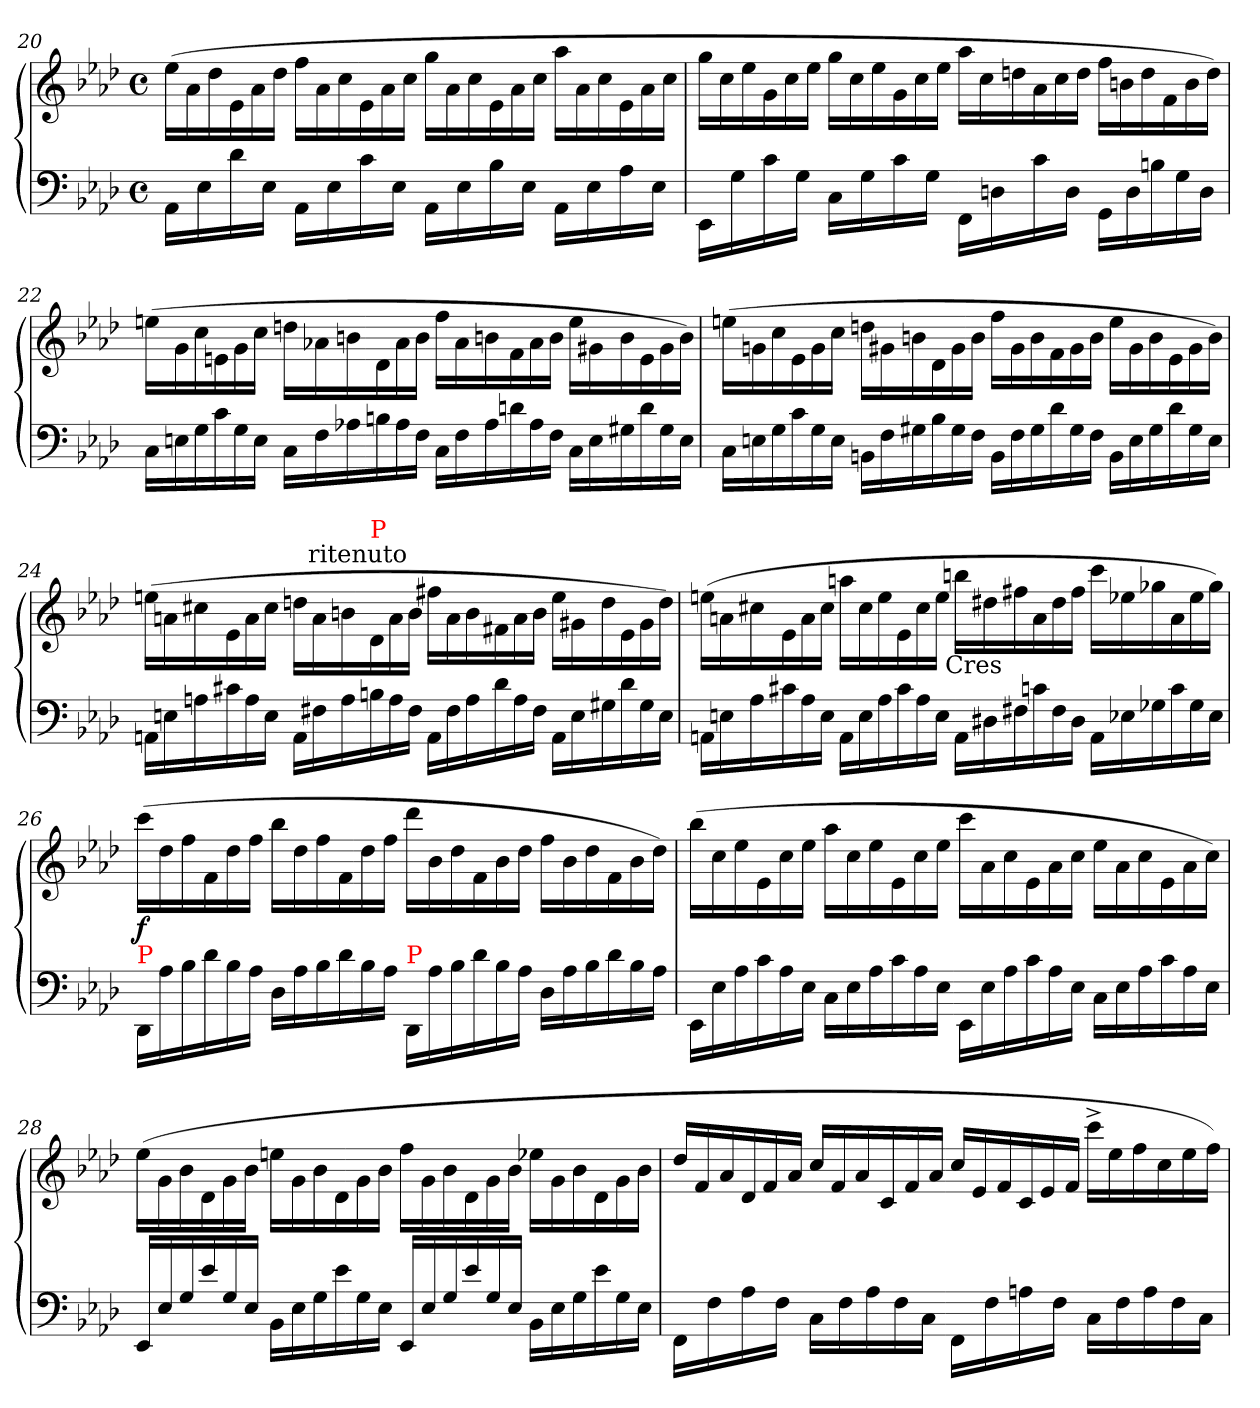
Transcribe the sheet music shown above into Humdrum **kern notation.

**kern	**kern	**dynam
*part1	*part1	*part1
*staff2	*staff1	*staff1/2
*clefF4	*clefG2	*
*k[b-e-a-d-]	*k[b-e-a-d-]	*
*A-:	*A-:	*
*M4/4	*M4/4	*
*met(c)	*met(c)	*
*	*Xtuplet	*
=20	=20	=20
16AA-\LL	(>24ee-\LL	.
.	24a-!	.
16E-!	.	.
.	24dd-!	.
16d-	24e-!	.
.	24a-!	.
16E-!JJ	.	.
.	24dd-!JJ	.
16AA-!\LL	24ff\LL	.
.	24a-!	.
16E-!	.	.
.	24cc!	.
16c	24e-!	.
.	24a-!	.
16E-!JJ	.	.
.	24cc!JJ	.
16AA-!\LL	24gg\LL	.
.	24a-!	.
16E-!	.	.
.	24cc!	.
16B-	24e-!	.
.	24a-!	.
16E-!JJ	.	.
.	24cc!JJ	.
16AA-!\LL	24aa-\LL	.
.	24a-!	.
16E-!	.	.
.	24cc!	.
16A-	24e-!	.
.	24a-!	.
16E-!JJ	.	.
.	24cc!JJ	.
=21	=21	=21
16EE-\LL	24gg\LL	.
.	24cc!	.
16G!	.	.
.	24ee-!	.
16c!	24g!	.
.	24cc!	.
16G!JJ	.	.
.	24ee-!JJ	.
16C!\LL	24gg\LL	.
.	24cc!	.
16G!	.	.
.	24ee-!	.
16c!	24g!	.
.	24cc!	.
16G!JJ	.	.
.	24ee-!JJ	.
16FF\LL	24aa-\LL	.
.	24cc!	.
16Dn!	.	.
.	24ddn!	.
16c!	24a-!	.
.	24cc!	.
16D!JJ	.	.
.	24dd!JJ	.
*Xtuplet	*	*
20GG\LL	24ff\LL	.
.	24bn!	.
20D!	.	.
.	24dd!	.
20Bn!	.	.
.	24f!	.
20G!	.	.
.	24b!	.
20D!JJ	.	.
.	24dd!JJ)	.
=22	=22	=22
24C\LL	(>24een\LL	.
24En!	24g!	.
24G!	24cc!	.
24c!	24en!	.
24G!	24g!	.
24E!JJ	24cc!JJ	.
24C!\LL	24ddn\LL	.
24F!	24a-X!	.
24A-X!	24bn!	.
24Bn!	24d-!	.
24A-!	24a-!	.
24F!JJ	24b!JJ	.
24C!\LL	24ff\LL	.
24F!	24a-!	.
24A-!	24bn!	.
24dn!	24f!	.
24A-!	24a-!	.
24F!JJ	24b!JJ	.
24C!\LL	24ee\LL	.
24E!	24g#X!	.
24G#X!	24b!	.
24d!	24e!	.
24G#!	24g#!	.
24E!JJ	24b!JJ)	.
=23	=23	=23
24C\LL	(24een\LL	.
24En!	24gn!	.
24G!	24cc!	.
24c!	24e-!	.
24G!	24g!	.
24E!JJ	24cc!JJ	.
24BBn!\LL	24ddn!\LL	.
24F!	24g#X!	.
24G#X!	24bn!	.
24B-!	24d-!	.
24G#!	24g#!	.
24F!JJ	24b!JJ	.
24BB!\LL	24ff\LL	.
24F!	24g#!	.
24G#!	24b!	.
24d-!	24f!	.
24G#!	24g#!	.
24F!JJ	24b!JJ	.
24BB!\LL	24ee\LL	.
24E!	24g#!	.
24G#!	24b!	.
24d-!	24e-!	.
24G#!	24g#!	.
24E!JJ	24b!JJ)	.
=24	=24	=24
24AAn\LL	(>24een\LL	.
24En!	24an!	.
24An!	24cc#X!	.
24c#X!	24e-!	.
24A!	24a!	.
24E!JJ	24cc#!JJ	.
24AA!\LL	24ddn\LL	.
!	!LO:TX:a:t=ritenuto	!
24F#X!	24a!	.
24A!	24bn!	.
!	!LO:TX:a:color=red:t=P	!
24Bn!	24d-!	.
24A!	24a!	.
24F#!JJ	24b!JJ	.
24AA!\LL	24ff#X\LL	.
24F#!	24a!	.
24A!	24b!	.
24d-!	24f#X!	.
24A!	24a!	.
24F#!JJ	24b!JJ	.
24AA!\LL	24ee\LL	.
24E!	24g#X!	.
24G#X!	24dd!	.
24d-!	24e-!	.
24G#!	24g#!	.
24E!JJ	24dd!JJ)	.
=25	=25	=25
*	*^	*
24AAn\LL	(24een\LL	3ryy	.
24En!	24an!	.	.
24A-!	24cc#X!	.	.
24c#X!	24e-!	.	.
24A-!	24a!	.	.
24E!JJ	24cc#!JJ	.	.
24AA!\LL	24aan\LL	.	.
24E!	24cc#!	.	.
24A-!	24ee!	12..ryy	.
24c#!	24e-!	.	.
24A-!	24cc#!	.	.
24E!JJ	24ee!JJ	.	.
!	!	!LO:TX:c:t=Cres	!
.	.	3ryy	.
24AA!\LL	24bbn\LL	.	.
24D#X!	24dd#X!	.	.
24F#X!	24ff#X!	.	.
24cn!	24a!	.	.
24F#!	24dd#!	.	.
24D#!JJ	24ff#!JJ	.	.
24AA!\LL	24ccc\LL	.	.
24E-X!	24ee-X!	.	.
.	.	6ryy	.
24G-X!	24gg-X!	.	.
24c!	24a!	.	.
24G-!	24ee-!	.	.
24E-!JJ	24gg-!JJ)	.	.
.	.	48ryy	.
=26	=26	=26	=26
!LO:TX:a:color=red:t=P	!	!	!
*	*v	*v	*
24DD-/LL	(24ccc\LL	f
24A-!\	24dd-!	.
24B-!\	24ff!	.
24d-!\	24f!	.
24B-!\	24dd-!	.
24A-!\JJ	24ff!JJ	.
24D-!\LL	24bb-\LL	.
24A-!	24dd-!	.
24B-!	24ff!	.
24d-!	24f!	.
24B-!	24dd-!	.
24A-!JJ	24ff!JJ	.
!LO:TX:a:color=red:t=P	!	!
24DD-/LL	24ddd-\LL	.
24A-!\	24b-!	.
24B-!\	24dd-!	.
24d-!\	24f!	.
24B-!\	24b-!	.
24A-!\JJ	24dd-!JJ	.
24D-!\LL	24ff\LL	.
24A-!	24b-!	.
24B-!	24dd-!	.
24d-!	24f!	.
24B-!	24b-!	.
24A-!JJ	24dd-!JJ)	.
=27	=27	=27
24EE-\LL	(24bb-\LL	.
24E-!	24cc!	.
24A-!	24ee-!	.
24c!	24e-!	.
24A-!	24cc!	.
24E-!JJ	24ee-!JJ	.
24C!\LL	24aa-\LL	.
24E-!	24cc!	.
24A-!	24ee-!	.
24c!	24e-!	.
24A-!	24cc!	.
24E-!JJ	24ee-!JJ	.
24EE-\LL	24ccc\LL	.
24E-!	24a-!	.
24A-!	24cc!	.
24c!	24e-!	.
24A-!	24a-!	.
24E-!JJ	24cc!JJ	.
24C!\LL	24ee-\LL	.
24E-!	24a-!	.
24A-!	24cc!	.
24c!	24e-!	.
24A-!	24a-!	.
24E-!JJ	24cc!JJ)	.
=28	=28	=28
24EE-/LL	(>24ee-\LL	.
24E-!\	24g!	.
24G!	24b-!	.
24e-!	24d-!	.
24G!	24g!	.
24E-!JJ	24b-!JJ	.
24BB-!\LL	24een\LL	.
24E-!	24g!	.
24G!	24b-!	.
24e-!	24d-!	.
24G!	24g!	.
24E-!JJ	24b-!JJ	.
24EE-/LL	24ff\LL	.
24E-!\	24g!	.
24G!	24b-!	.
24e-!	24d-!	.
24G!	24g!	.
24E-!JJ	24b-!JJ	.
24BB-!\LL	24ee-X\LL	.
24E-!	24g!	.
24G!	24b-!	.
24e-!	24d-!	.
24G!	24g!	.
24E-!JJ	24b-!JJ	.
=29	=29	=29
16FF\LL	24dd-LL	.
.	24f!	.
16F!	.	.
.	24a-!	.
16A-!	24d-!	.
.	24f!	.
16F!JJ	.	.
.	24a-!JJ	.
20C!\LL	24ccLL	.
.	24f!	.
20F!	.	.
.	24a-!	.
20A-!	.	.
.	24c!	.
20F!	.	.
.	24f!	.
20C!JJ	.	.
.	24a-!JJ	.
16FF\LL	24ccLL	.
.	24e-!	.
16F!	.	.
.	24f!	.
16An!	24c!	.
.	24e-!	.
16F!JJ	.	.
.	24f!JJ	.
20C!\LL	24ccc^<\LL	.
.	24ee-!	.
20F!	.	.
.	24ff!	.
20A!	.	.
.	24cc!	.
20F!	.	.
.	24ee-!	.
20C!JJ	.	.
.	24ff!JJ)	.
=	=	=
*-	*-	*-
